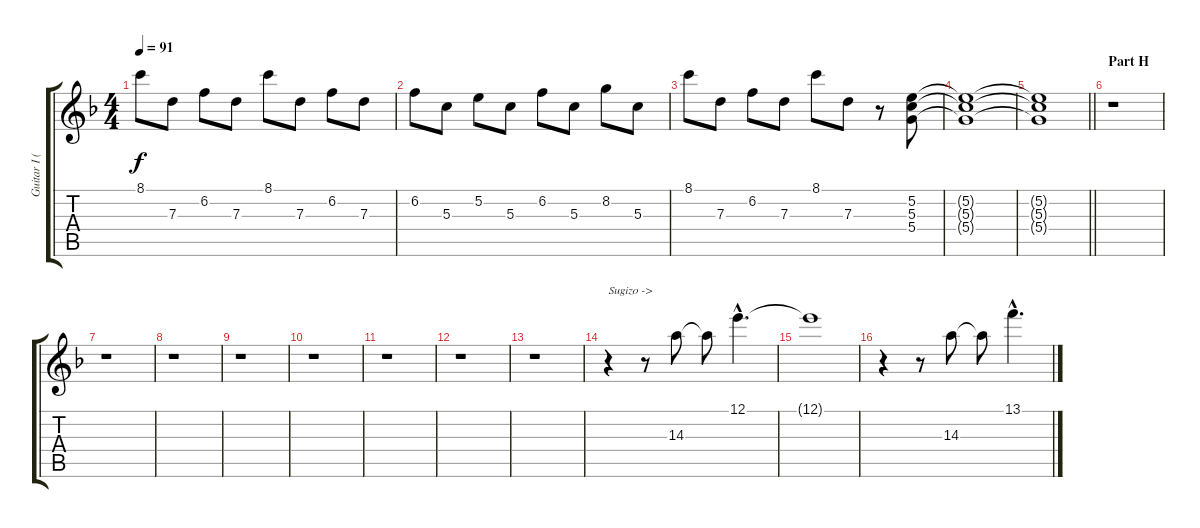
\track ("Guitar I (Sugizo & Inoran)" "Guitar I (") {instrument distortionguitar}
\staff {score tabs}
\tuning (E4 B3 G3 D3 A2 E2) {hide}
\ts (4 4)
\tempo 91
\clef g2
\ks f
8.1.8{dy f} 7.3.8 6.2.8 7.3.8 8.1.8 7.3.8 6.2.8 7.3.8 |
6.2.8 5.3.8 5.2.8 5.3.8 6.2.8 5.3.8 8.2.8 5.3.8 |
8.1.8 7.3.8 6.2.8 7.3.8 8.1.8 7.3.8 r.8 (5.2 5.3 5.4).8 |
(5.2{t} 5.3{t} 5.4{t}).1 |
\barLineRight lightlight
(5.2{t} 5.3{t} 5.4{t}).1 |
\section ("" "Part H")
r.1 |
r.1 |
r.1 |
r.1 |
r.1 |
r.1 |
r.1 |
r.1 |
r.4{txt "Sugizo ->" instrument distortionguitar} r.8 14.3.8 14.3{t}.8 12.1{hac}.4{d} |
12.1{t}.1 |
r.4 r.8 14.3.8 14.3{t}.8 13.1{hac}.4{d}
